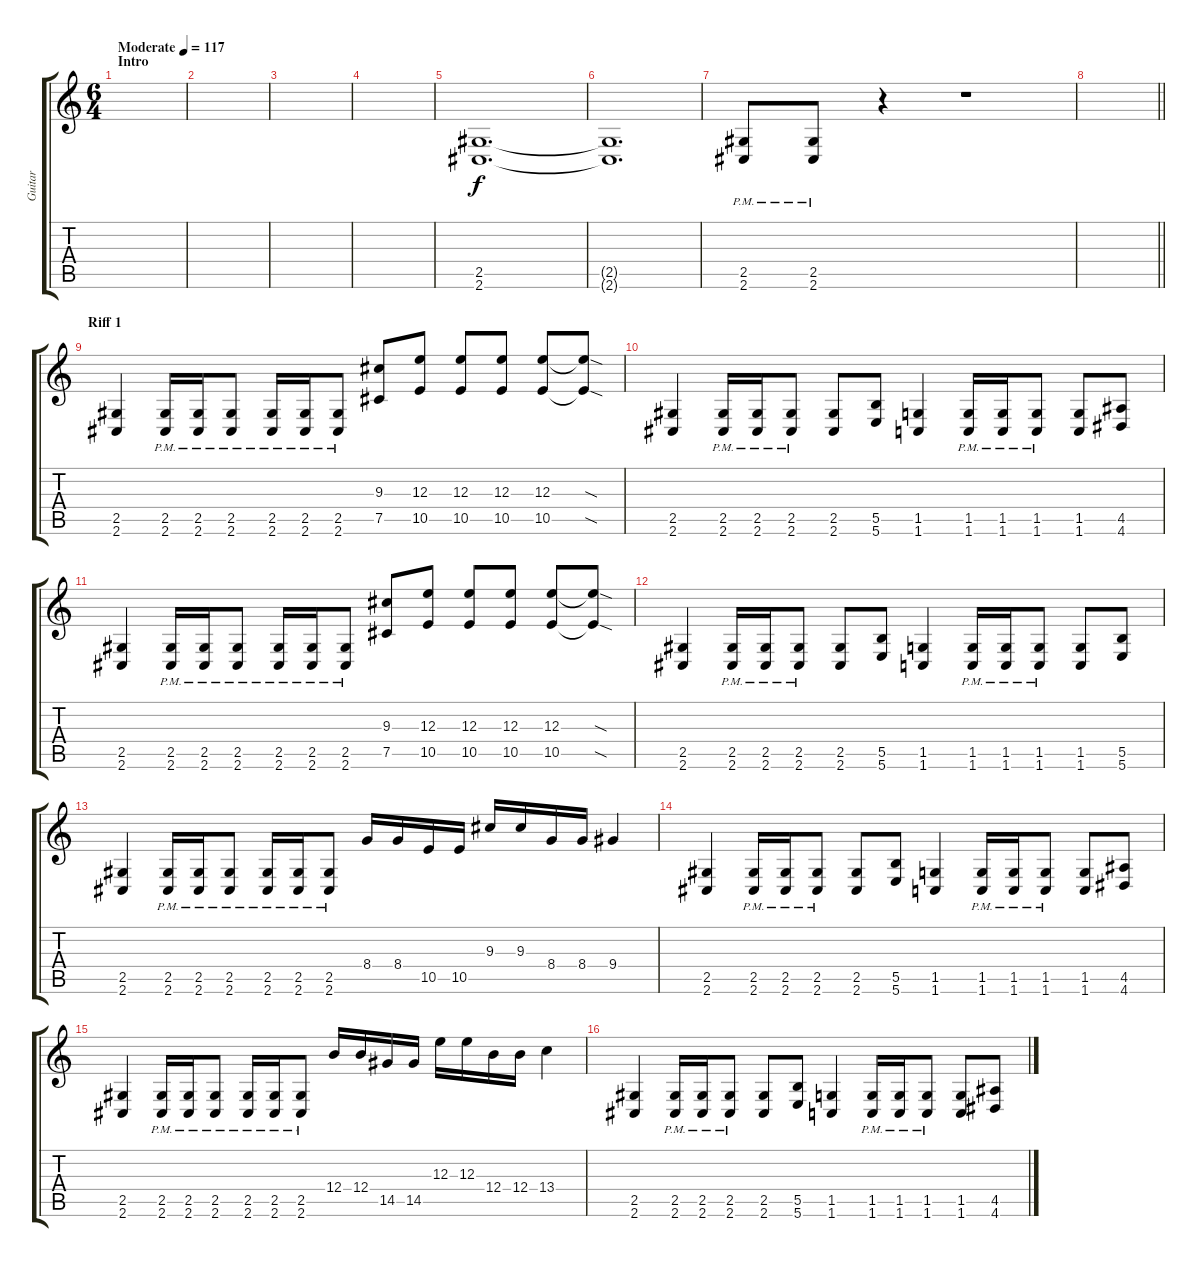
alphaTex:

\track ("Guitar" "Guitar") {instrument distortionguitar}
\staff {score tabs}
\tuning (Db4 Ab3 E3 B2 Gb2 B1) {hide}
\ts (6 4)
\section ("" "Intro")
\tempo (117 "Moderate")
\clef g2
\ks c
|
|
|
|
(2.5 2.6).1{d} |
(2.5{t} 2.6{t}).1{d} |
(2.5{pm} 2.6{pm}).8 (2.5{pm} 2.6{pm}).8 r.4 r.1 |
\barLineRight lightlight
|
\section ("" "Riff 1")
(2.5 2.6).4 (2.5{pm} 2.6{pm}).16 (2.5{pm} 2.6{pm}).16 (2.5{pm} 2.6{pm}).8 (2.5{pm} 2.6{pm}).16 (2.5{pm} 2.6{pm}).16 (2.5{pm} 2.6{pm}).8 (9.3 7.5).8 (12.3 10.5).8 (12.3 10.5).8 (12.3 10.5).8 (12.3 10.5).8 (12.3{sod t} 10.5{sod t}).8 |
(2.5 2.6).4 (2.5{pm} 2.6{pm}).16 (2.5{pm} 2.6{pm}).16 (2.5{pm} 2.6{pm}).8 (2.5 2.6).8 (5.5 5.6).8 (1.5 1.6).4 (1.5{pm} 1.6{pm}).16 (1.5{pm} 1.6{pm}).16 (1.5{pm} 1.6{pm}).8 (1.5 1.6).8 (4.5 4.6).8 |
(2.5 2.6).4 (2.5{pm} 2.6{pm}).16 (2.5{pm} 2.6{pm}).16 (2.5{pm} 2.6{pm}).8 (2.5{pm} 2.6{pm}).16 (2.5{pm} 2.6{pm}).16 (2.5{pm} 2.6{pm}).8 (9.3 7.5).8 (12.3 10.5).8 (12.3 10.5).8 (12.3 10.5).8 (12.3 10.5).8 (12.3{sod t} 10.5{sod t}).8 |
(2.5 2.6).4 (2.5{pm} 2.6{pm}).16 (2.5{pm} 2.6{pm}).16 (2.5{pm} 2.6{pm}).8 (2.5 2.6).8 (5.5 5.6).8 (1.5 1.6).4 (1.5{pm} 1.6{pm}).16 (1.5{pm} 1.6{pm}).16 (1.5{pm} 1.6{pm}).8 (1.5 1.6).8 (5.5 5.6).8 |
(2.5 2.6).4 (2.5{pm} 2.6{pm}).16 (2.5{pm} 2.6{pm}).16 (2.5{pm} 2.6{pm}).8 (2.5{pm} 2.6{pm}).16 (2.5{pm} 2.6{pm}).16 (2.5{pm} 2.6{pm}).8 8.4.16 8.4.16 10.5.16 10.5.16 9.3.16 9.3.16 8.4.16 8.4.16 9.4.4 |
(2.5 2.6).4 (2.5{pm} 2.6{pm}).16 (2.5{pm} 2.6{pm}).16 (2.5{pm} 2.6{pm}).8 (2.5 2.6).8 (5.5 5.6).8 (1.5 1.6).4 (1.5{pm} 1.6{pm}).16 (1.5{pm} 1.6{pm}).16 (1.5{pm} 1.6{pm}).8 (1.5 1.6).8 (4.5 4.6).8 |
(2.5 2.6).4 (2.5{pm} 2.6{pm}).16 (2.5{pm} 2.6{pm}).16 (2.5{pm} 2.6{pm}).8 (2.5{pm} 2.6{pm}).16 (2.5{pm} 2.6{pm}).16 (2.5{pm} 2.6{pm}).8 12.4.16 12.4.16 14.5.16 14.5.16 12.3.16 12.3.16 12.4.16 12.4.16 13.4.4 |
(2.5 2.6).4 (2.5{pm} 2.6{pm}).16 (2.5{pm} 2.6{pm}).16 (2.5{pm} 2.6{pm}).8 (2.5 2.6).8 (5.5 5.6).8 (1.5 1.6).4 (1.5{pm} 1.6{pm}).16 (1.5{pm} 1.6{pm}).16 (1.5{pm} 1.6{pm}).8 (1.5 1.6).8 (4.5 4.6).8
